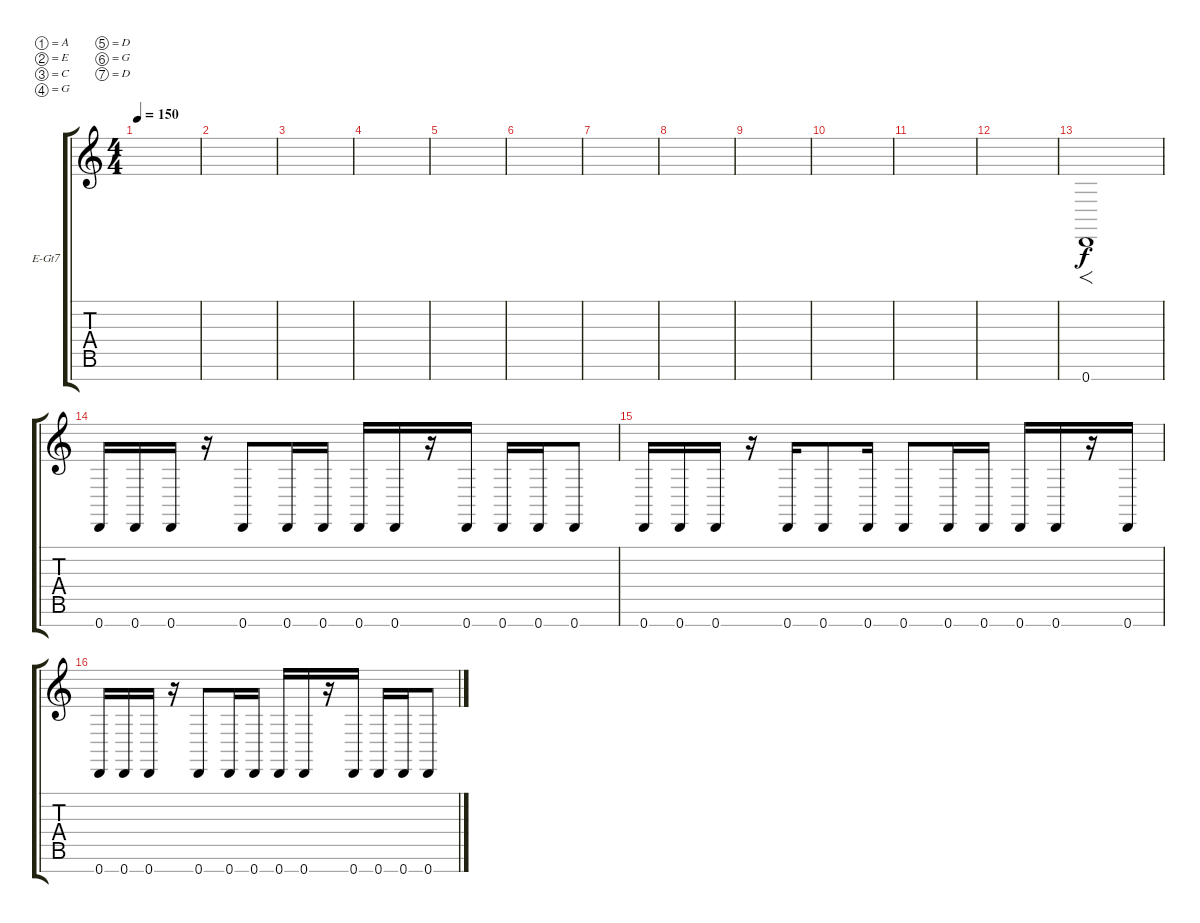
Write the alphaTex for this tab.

\defaultSystemsLayout 4
\bracketExtendMode groupsimilarinstruments
\firstSystemTrackNameOrientation horizontal
\otherSystemsTrackNameOrientation horizontal
\track ("Electric Guitar" "E-Gt7") {instrument distortionguitar}
\staff {score tabs}
\tuning (A3 E3 C3 G2 D2 G1 D1)
\ts (4 4)
\tempo 150
\clef g2
\ks c
|
|
|
|
|
|
|
|
|
|
|
|
0.7.1{f} |
0.7.16 0.7.16 0.7.16 r.16 0.7.8 0.7.16 0.7.16 0.7.16 0.7.16 r.16 0.7.16 0.7.16 0.7.16 0.7.8 |
0.7.16 0.7.16 0.7.16 r.16 0.7.16 0.7.8 0.7.16 0.7.8 0.7.16 0.7.16 0.7.16 0.7.16 r.16 0.7.16 |
0.7.16 0.7.16 0.7.16 r.16 0.7.8 0.7.16 0.7.16 0.7.16 0.7.16 r.16 0.7.16 0.7.16 0.7.16 0.7.8
